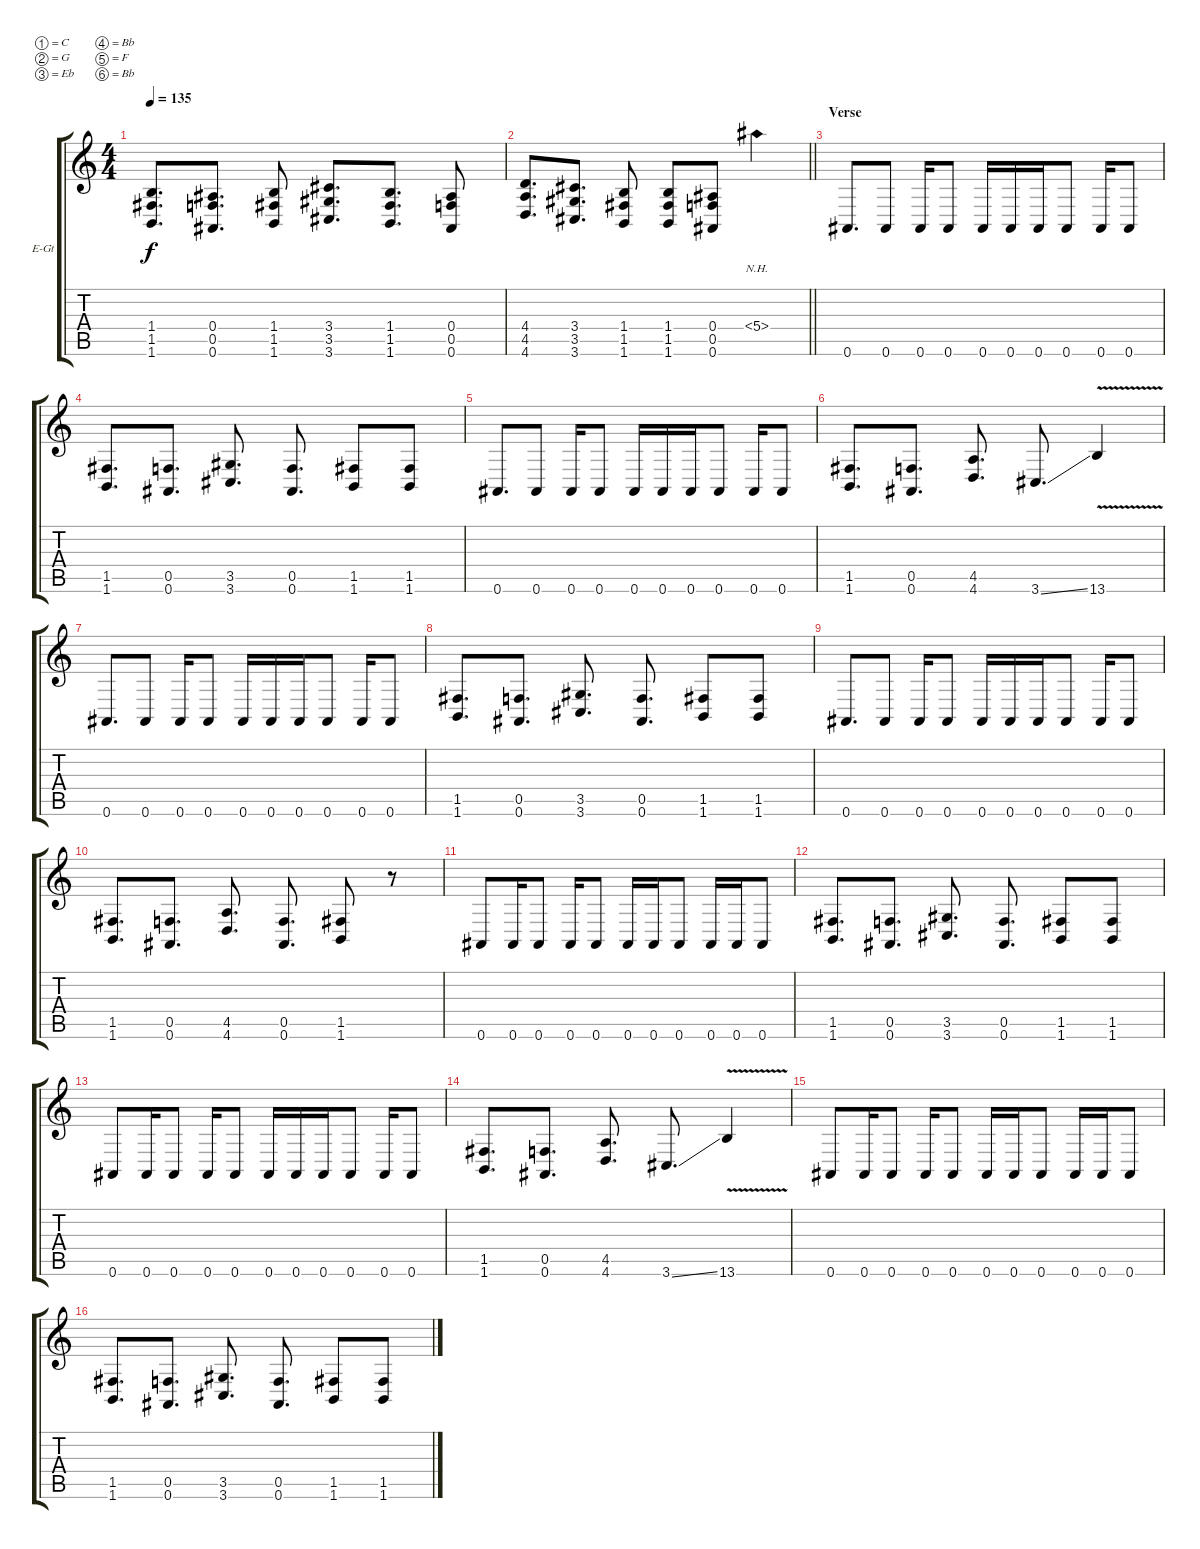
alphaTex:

\bracketExtendMode groupsimilarinstruments
\firstSystemTrackNameOrientation horizontal
\otherSystemsTrackNameOrientation horizontal
\track ("Rhythm Guitar" "E-Gt") {instrument distortionguitar}
\staff {score tabs}
\tuning (C4 G3 Eb3 Bb2 F2 Bb1)
\ts (4 4)
\tempo 135
\clef g2
\ks c
(1.4 1.5 1.6).8{d dy f} (0.4 0.5 0.6).8{d} (1.4 1.5 1.6).8 (3.4 3.5 3.6).8{d} (1.4 1.5 1.6).8{d} (0.4 0.5 0.6).8 |
\barLineRight lightlight
(4.4 4.5 4.6).8{d} (3.4 3.5 3.6).8{d} (1.4 1.5 1.6).8 (1.4 1.5 1.6).8 (0.4 0.5 0.6).8 5.4{nh}.4 |
\section ("" "Verse ")
0.6.8{d} 0.6.8 0.6.16 0.6.8 0.6.16 0.6.16 0.6.16 0.6.8 0.6.16 0.6.8 |
(1.5 1.6).8{d} (0.5 0.6).8{d} (3.5 3.6).8{d} (0.5 0.6).8{d} (1.5 1.6).8 (1.5 1.6).8 |
0.6.8{d} 0.6.8 0.6.16 0.6.8 0.6.16 0.6.16 0.6.16 0.6.8 0.6.16 0.6.8 |
(1.5 1.6).8{d} (0.5 0.6).8{d} (4.5 4.6).8{d} 3.6{ss}.8{d} 13.6{v}.4 |
0.6.8{d} 0.6.8 0.6.16 0.6.8 0.6.16 0.6.16 0.6.16 0.6.8 0.6.16 0.6.8 |
(1.5 1.6).8{d} (0.5 0.6).8{d} (3.5 3.6).8{d} (0.5 0.6).8{d} (1.5 1.6).8 (1.5 1.6).8 |
0.6.8{d} 0.6.8 0.6.16 0.6.8 0.6.16 0.6.16 0.6.16 0.6.8 0.6.16 0.6.8 |
(1.5 1.6).8{d} (0.5 0.6).8{d} (4.5 4.6).8{d} (0.5 0.6).8{d} (1.5 1.6).8 r.8 |
0.6.8 0.6.16 0.6.8 0.6.16 0.6.8 0.6.16 0.6.16 0.6.8 0.6.16 0.6.16 0.6.8 |
(1.5 1.6).8{d} (0.5 0.6).8{d} (3.5 3.6).8{d} (0.5 0.6).8{d} (1.5 1.6).8 (1.5 1.6).8 |
0.6.8 0.6.16 0.6.8 0.6.16 0.6.8 0.6.16 0.6.16 0.6.16 0.6.8 0.6.16 0.6.8 |
(1.5 1.6).8{d} (0.5 0.6).8{d} (4.5 4.6).8{d} 3.6{ss}.8{d} 13.6{v}.4 |
0.6.8 0.6.16 0.6.8 0.6.16 0.6.8 0.6.16 0.6.16 0.6.8 0.6.16 0.6.16 0.6.8 |
(1.5 1.6).8{d} (0.5 0.6).8{d} (3.5 3.6).8{d} (0.5 0.6).8{d} (1.5 1.6).8 (1.5 1.6).8
